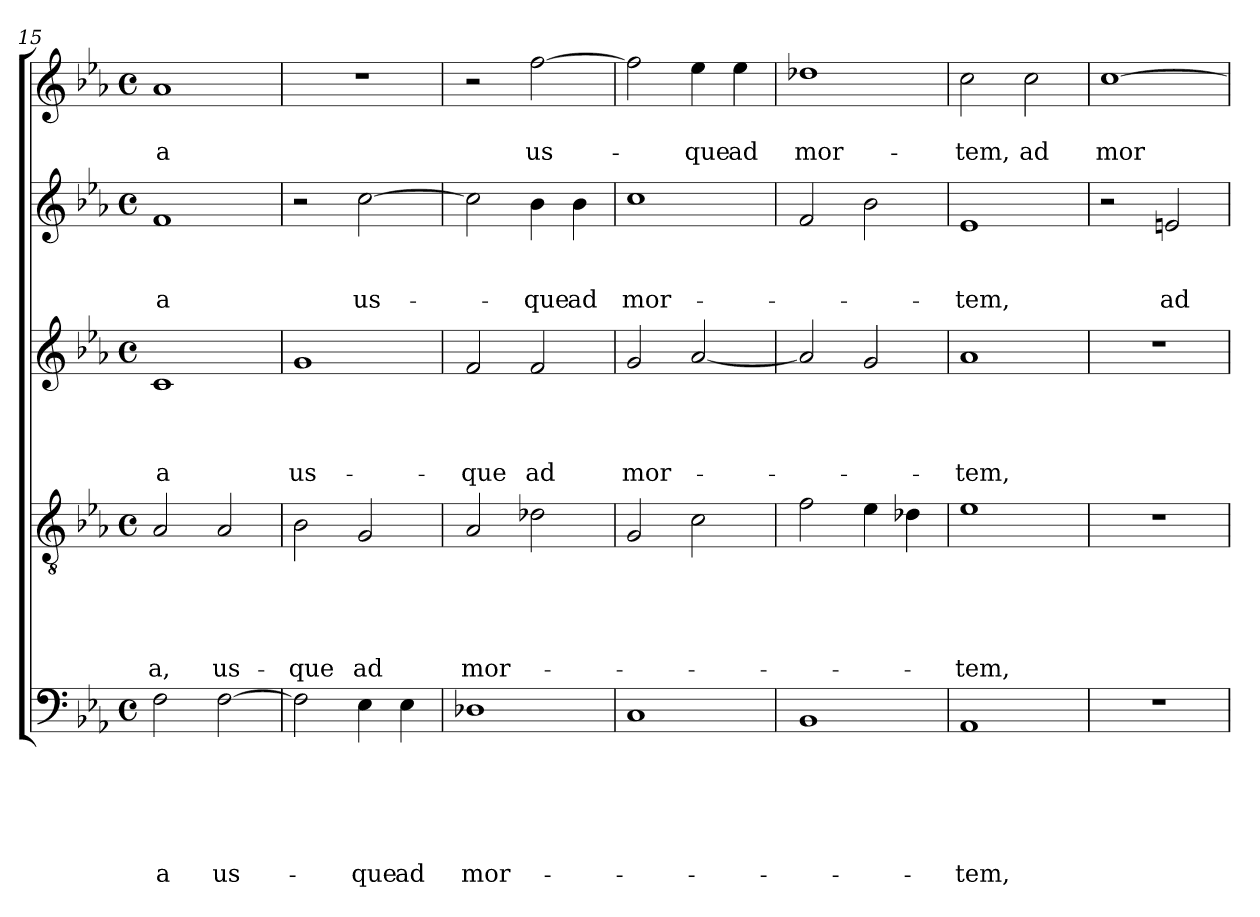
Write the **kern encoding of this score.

**kern	**text	**text	**text	**text	**text	**text	**kern	**text	**text	**text	**text	**text	**kern	**text	**text	**text	**text	**kern	**text	**text	**text	**kern	**text	**text
*part5	*part5	*part5	*part5	*part5	*part5	*part5	*part4	*part4	*part4	*part4	*part4	*part4	*part3	*part3	*part3	*part3	*part3	*part2	*part2	*part2	*part2	*part1	*part1	*part1
*staff5	*staff5	*staff5	*staff5	*staff5	*staff5	*staff5	*staff4	*staff4	*staff4	*staff4	*staff4	*staff4	*staff3	*staff3	*staff3	*staff3	*staff3	*staff2	*staff2	*staff2	*staff2	*staff1	*staff1	*staff1
*clefF4	*	*	*	*	*	*	*clefGv2	*	*	*	*	*	*clefG2	*	*	*	*	*clefG2	*	*	*	*clefG2	*	*
*k[b-e-a-]	*	*	*	*	*	*	*k[b-e-a-]	*	*	*	*	*	*k[b-e-a-]	*	*	*	*	*k[b-e-a-]	*	*	*	*k[b-e-a-]	*	*
*c:	*	*	*	*	*	*	*c:	*	*	*	*	*	*c:	*	*	*	*	*c:	*	*	*	*c:	*	*
*M4/4	*	*	*	*	*	*	*M4/4	*	*	*	*	*	*M4/4	*	*	*	*	*M4/4	*	*	*	*M4/4	*	*
*met(c)	*	*	*	*	*	*	*met(c)	*	*	*	*	*	*met(c)	*	*	*	*	*met(c)	*	*	*	*met(c)	*	*
=15	=15	=15	=15	=15	=15	=15	=15	=15	=15	=15	=15	=15	=15	=15	=15	=15	=15	=15	=15	=15	=15	=15	=15	=15
!	!	!	!	!	!	!LO:LY:b	!	!	!	!	!	!LO:LY:b	!	!	!	!	!LO:LY:b	!	!	!	!LO:LY:b	!	!	!LO:LY:b
2F\	.	.	.	.	.	-a	2A-/	.	.	.	.	-a,	1c	.	.	.	-a	1f	.	.	-a	1a-	.	-a
!	!	!	!	!	!	!LO:LY:b	!	!	!	!	!	!LO:LY:b	!	!	!	!	!	!	!	!	!	!	!	!
[2F\	.	.	.	.	.	us-	2A-/	.	.	.	.	us-	.	.	.	.	.	.	.	.	.	.	.	.
=16	=16	=16	=16	=16	=16	=16	=16	=16	=16	=16	=16	=16	=16	=16	=16	=16	=16	=16	=16	=16	=16	=16	=16	=16
!	!	!	!	!	!	!	!	!	!	!	!	!LO:LY:b	!	!	!	!	!LO:LY:b	!	!	!	!	!	!	!
2F\]	.	.	.	.	.	.	2B-\	.	.	.	.	-que	1g	.	.	.	us-	2r	.	.	.	1r	.	.
!	!	!	!	!	!	!LO:LY:b	!	!	!	!	!	!LO:LY:b	!	!	!	!	!	!	!	!	!LO:LY:b	!	!	!
4E-\	.	.	.	.	.	-que	2G/	.	.	.	.	ad	.	.	.	.	.	[2cc\	.	.	us-	.	.	.
!	!	!	!	!	!	!LO:LY:b	!	!	!	!	!	!	!	!	!	!	!	!	!	!	!	!	!	!
4E-\	.	.	.	.	.	ad	.	.	.	.	.	.	.	.	.	.	.	.	.	.	.	.	.	.
=17	=17	=17	=17	=17	=17	=17	=17	=17	=17	=17	=17	=17	=17	=17	=17	=17	=17	=17	=17	=17	=17	=17	=17	=17
!	!	!	!	!	!	!LO:LY:b	!	!	!	!	!	!LO:LY:b	!	!	!	!	!LO:LY:b	!	!	!	!	!	!	!
1D-X	.	.	.	.	.	mor-	2A-/	.	.	.	.	mor-	2f/	.	.	.	-que	2cc\]	.	.	.	2r	.	.
!	!	!	!	!	!	!	!	!	!	!	!	!	!	!	!	!	!LO:LY:b	!	!	!	!LO:LY:b	!	!	!LO:LY:b
.	.	.	.	.	.	.	2d-X\	.	.	.	.	.	2f/	.	.	.	ad	4b-\	.	.	-que	[2ff\	.	us-
!	!	!	!	!	!	!	!	!	!	!	!	!	!	!	!	!	!	!	!	!	!LO:LY:b	!	!	!
.	.	.	.	.	.	.	.	.	.	.	.	.	.	.	.	.	.	4b-\	.	.	ad	.	.	.
!!LO:LB:g=z
=18	=18	=18	=18	=18	=18	=18	=18	=18	=18	=18	=18	=18	=18	=18	=18	=18	=18	=18	=18	=18	=18	=18	=18	=18
!	!	!	!	!	!	!	!	!	!	!	!	!	!	!	!	!	!LO:LY:b	!	!	!	!LO:LY:b	!	!	!
1C	.	.	.	.	.	.	2G/	.	.	.	.	.	2g/	.	.	.	mor-	1cc	.	.	mor-	2ff\]	.	.
!	!	!	!	!	!	!	!	!	!	!	!	!	!	!	!	!	!	!	!	!	!	!	!	!LO:LY:b
.	.	.	.	.	.	.	2c\	.	.	.	.	.	[2a-/	.	.	.	.	.	.	.	.	4ee-\	.	-que
!	!	!	!	!	!	!	!	!	!	!	!	!	!	!	!	!	!	!	!	!	!	!	!	!LO:LY:b
.	.	.	.	.	.	.	.	.	.	.	.	.	.	.	.	.	.	.	.	.	.	4ee-\	.	ad
=19	=19	=19	=19	=19	=19	=19	=19	=19	=19	=19	=19	=19	=19	=19	=19	=19	=19	=19	=19	=19	=19	=19	=19	=19
!	!	!	!	!	!	!	!	!	!	!	!	!	!	!	!	!	!	!	!	!	!	!	!	!LO:LY:b
1BB-	.	.	.	.	.	.	2f\	.	.	.	.	.	2a-/]	.	.	.	.	2f/	.	.	.	1dd-X	.	mor-
.	.	.	.	.	.	.	4e-\	.	.	.	.	.	2g/	.	.	.	.	2b-\	.	.	.	.	.	.
.	.	.	.	.	.	.	4d-X\	.	.	.	.	.	.	.	.	.	.	.	.	.	.	.	.	.
=20	=20	=20	=20	=20	=20	=20	=20	=20	=20	=20	=20	=20	=20	=20	=20	=20	=20	=20	=20	=20	=20	=20	=20	=20
!	!	!	!	!	!	!LO:LY:b	!	!	!	!	!	!LO:LY:b	!	!	!	!	!LO:LY:b	!	!	!	!LO:LY:b	!	!	!LO:LY:b
1AA-	.	.	.	.	.	-tem,	1e-	.	.	.	.	-tem,	1a-	.	.	.	-tem,	1e-	.	.	-tem,	2cc\	.	-tem,
!	!	!	!	!	!	!	!	!	!	!	!	!	!	!	!	!	!	!	!	!	!	!	!	!LO:LY:b
.	.	.	.	.	.	.	.	.	.	.	.	.	.	.	.	.	.	.	.	.	.	2cc\	.	ad
=21	=21	=21	=21	=21	=21	=21	=21	=21	=21	=21	=21	=21	=21	=21	=21	=21	=21	=21	=21	=21	=21	=21	=21	=21
!	!	!	!	!	!	!	!	!	!	!	!	!	!	!	!	!	!	!	!	!	!	!	!	!LO:LY:b
1r	.	.	.	.	.	.	1r	.	.	.	.	.	1r	.	.	.	.	2r	.	.	.	[1cc	.	mor-
!	!	!	!	!	!	!	!	!	!	!	!	!	!	!	!	!	!	!	!	!	!LO:LY:b	!	!	!
.	.	.	.	.	.	.	.	.	.	.	.	.	.	.	.	.	.	2en/	.	.	ad	.	.	.
=	=	=	=	=	=	=	=	=	=	=	=	=	=	=	=	=	=	=	=	=	=	=	=	=
*-	*-	*-	*-	*-	*-	*-	*-	*-	*-	*-	*-	*-	*-	*-	*-	*-	*-	*-	*-	*-	*-	*-	*-	*-
